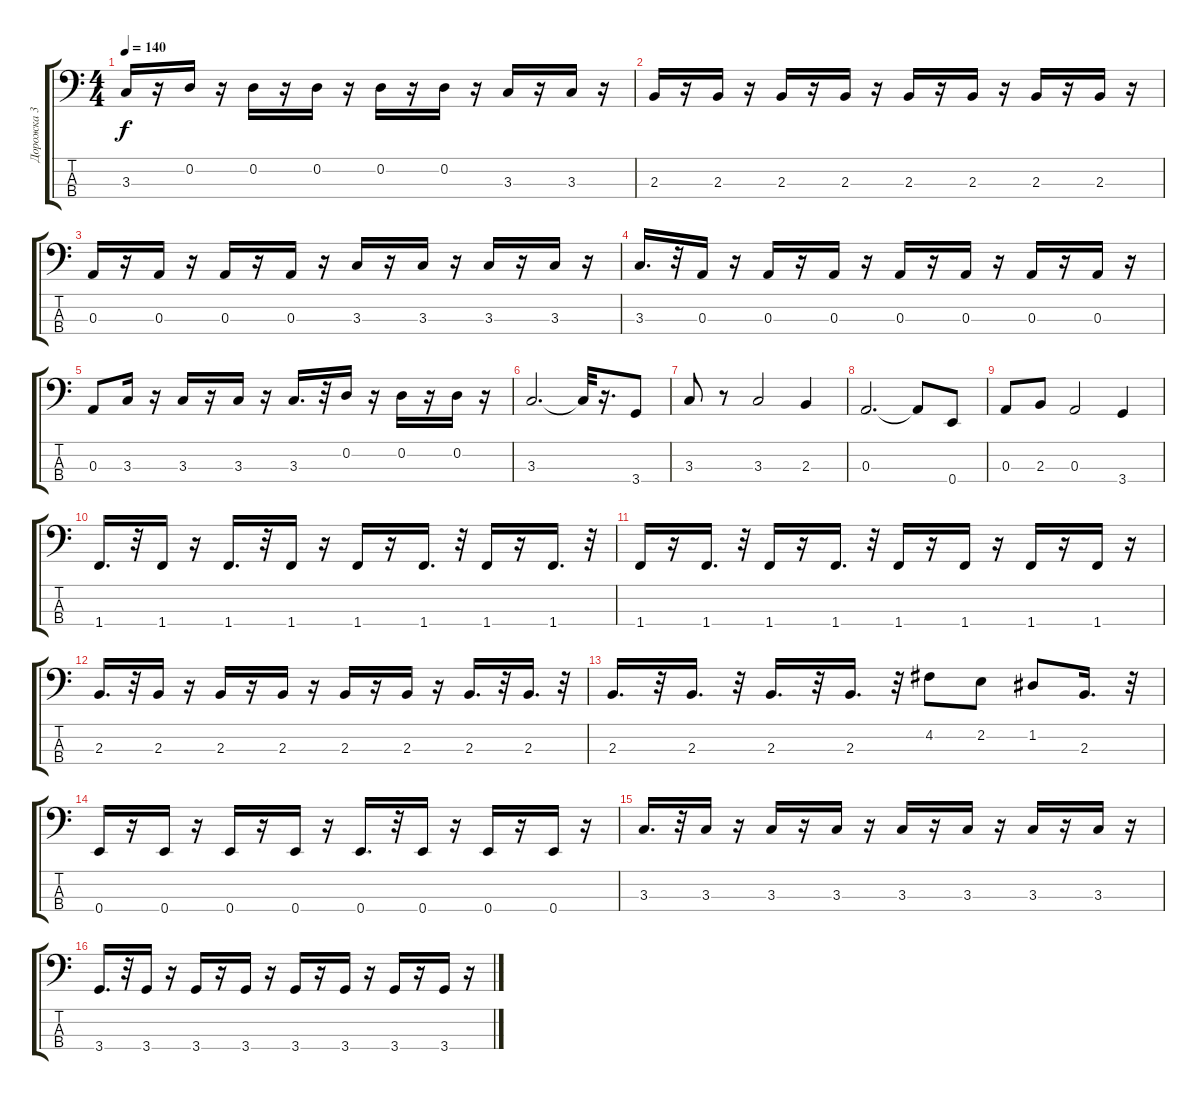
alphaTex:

\track ("Дорожка 3" "Дорожка 3") {instrument electricbassfinger}
\staff {score tabs}
\tuning (G2 D2 A1 E1) {hide}
\ts (4 4)
\tempo 140
\clef f4
\ks c
3.3.16{dy f} r.16 0.2.16 r.16 0.2.16 r.16 0.2.16 r.16 0.2.16 r.16 0.2.16 r.16 3.3.16 r.16 3.3.16 r.16 |
2.3.16 r.16 2.3.16 r.16 2.3.16 r.16 2.3.16 r.16 2.3.16 r.16 2.3.16 r.16 2.3.16 r.16 2.3.16 r.16 |
0.3.16 r.16 0.3.16 r.16 0.3.16 r.16 0.3.16 r.16 3.3.16 r.16 3.3.16 r.16 3.3.16 r.16 3.3.16 r.16 |
3.3.16{d} r.32 0.3.16 r.16 0.3.16 r.16 0.3.16 r.16 0.3.16 r.16 0.3.16 r.16 0.3.16 r.16 0.3.16 r.16 |
0.3.8 3.3.16 r.16 3.3.16 r.16 3.3.16 r.16 3.3.16{d} r.32 0.2.16 r.16 0.2.16 r.16 0.2.16 r.16 |
3.3.2{d} 3.3{t}.32 r.16{d} 3.4.8 |
3.3.8 r.8 3.3.2 2.3.4 |
0.3.2{d} 0.3{t}.8 0.4.8 |
0.3.8 2.3.8 0.3.2 3.4.4 |
1.4.16{d} r.32 1.4.16 r.16 1.4.16{d} r.32 1.4.16 r.16 1.4.16 r.16 1.4.16{d} r.32 1.4.16 r.16 1.4.16{d} r.32 |
1.4.16 r.16 1.4.16{d} r.32 1.4.16 r.16 1.4.16{d} r.32 1.4.16 r.16 1.4.16 r.16 1.4.16 r.16 1.4.16 r.16 |
2.3.16{d} r.32 2.3.16 r.16 2.3.16 r.16 2.3.16 r.16 2.3.16 r.16 2.3.16 r.16 2.3.16{d} r.32 2.3.16{d} r.32 |
2.3.16{d} r.32 2.3.16{d} r.32 2.3.16{d} r.32 2.3.16{d} r.32 4.2.8 2.2.8 1.2.8 2.3.16{d} r.32 |
0.4.16 r.16 0.4.16 r.16 0.4.16 r.16 0.4.16 r.16 0.4.16{d} r.32 0.4.16 r.16 0.4.16 r.16 0.4.16 r.16 |
3.3.16{d} r.32 3.3.16 r.16 3.3.16 r.16 3.3.16 r.16 3.3.16 r.16 3.3.16 r.16 3.3.16 r.16 3.3.16 r.16 |
3.4.16{d} r.32 3.4.16 r.16 3.4.16 r.16 3.4.16 r.16 3.4.16 r.16 3.4.16 r.16 3.4.16 r.16 3.4.16 r.16
